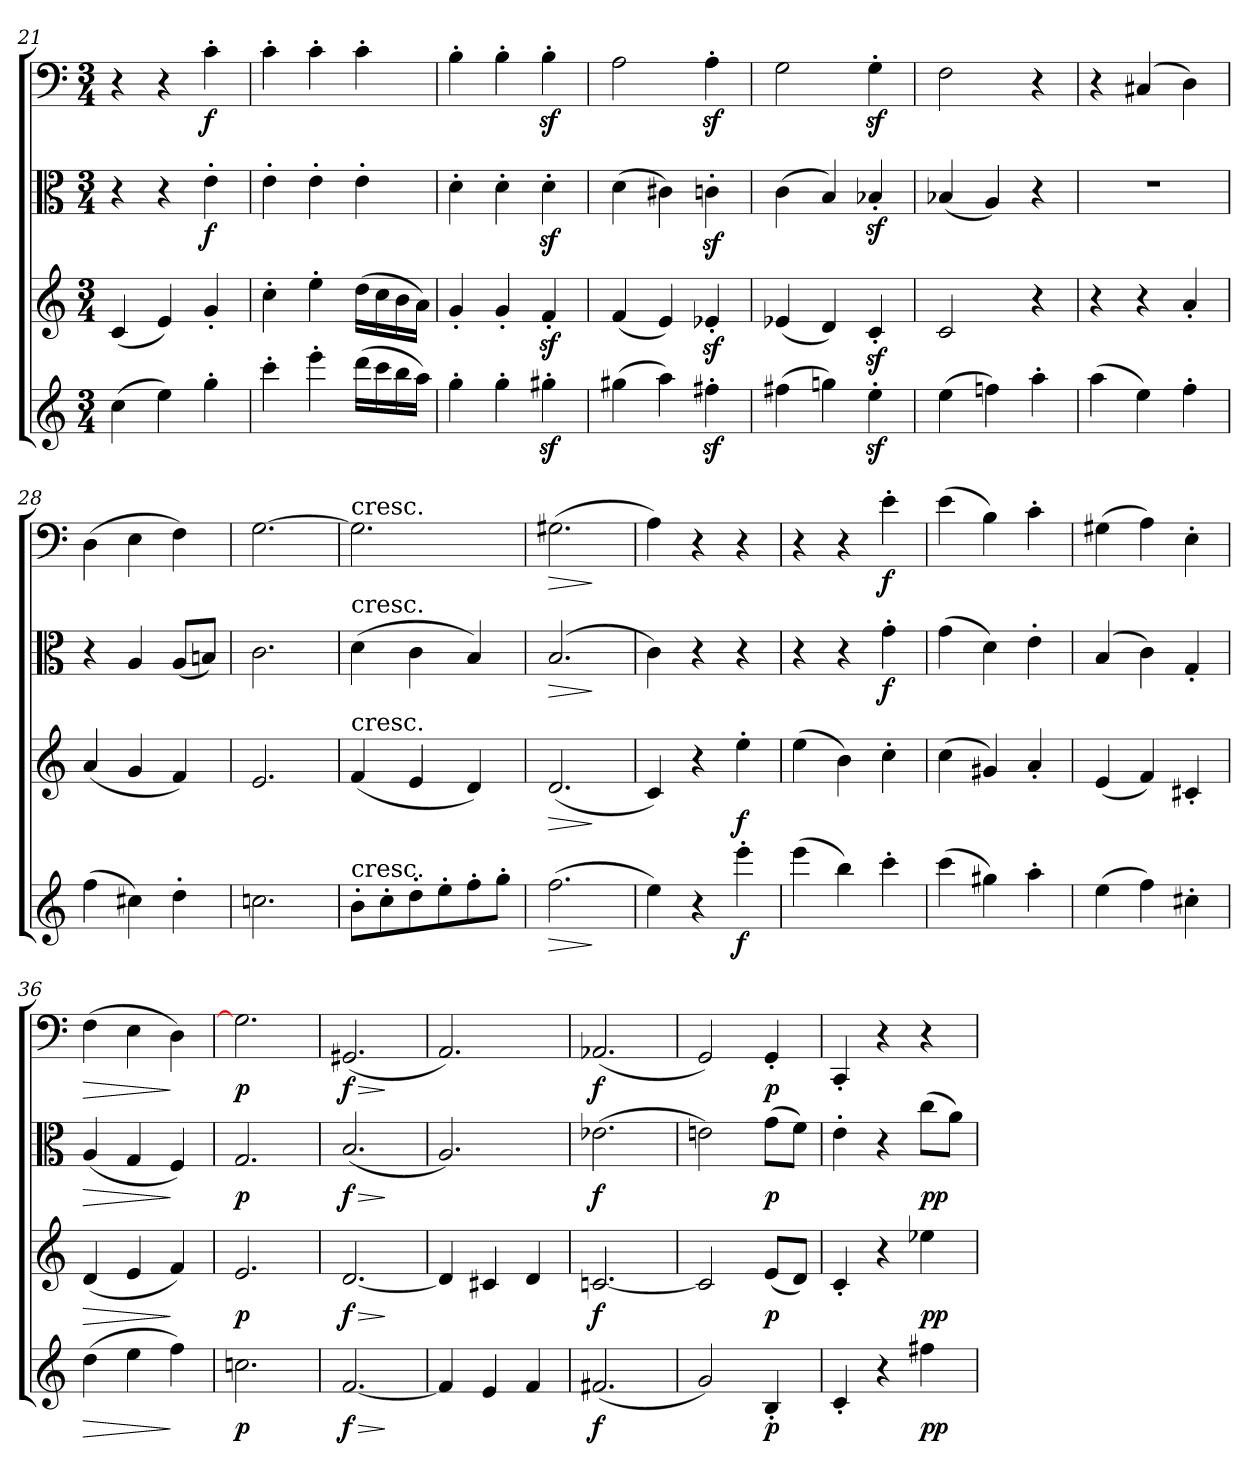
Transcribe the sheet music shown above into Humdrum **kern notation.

**kern	**dynam	**kern	**dynam	**kern	**dynam	**kern	**dynam
*part4	*part4	*part3	*part3	*part2	*part2	*part1	*part1
*staff4	*staff4	*staff3	*staff3	*staff2	*staff2	*staff1	*staff1
*clefG2	*	*clefG2	*	*clefC3	*	*clefF4	*
*k[]	*	*k[]	*	*k[]	*	*k[]	*
*C:	*	*C:	*	*C:	*	*C:	*
*M3/4	*	*M3/4	*	*M3/4	*	*M3/4	*
=21	=21	=21	=21	=21	=21	=21	=21
(4cc\	.	(4c/	.	4r	.	4r	.
4ee\)	.	4e/)	.	4r	.	4r	.
4gg'\	.	4g'/	.	4e'\	f	4c'\	f
=22	=22	=22	=22	=22	=22	=22	=22
4ccc'\	.	4cc'\	.	4e'\	.	4c'\	.
4eee'\	.	4ee'\	.	4e'\	.	4c'\	.
(16ddd\LL	.	(16dd\LL	.	4e'\	.	4c'\	.
16ccc\	.	16cc\	.	.	.	.	.
16bb\	.	16b\	.	.	.	.	.
16aa\JJ)	.	16a\JJ)	.	.	.	.	.
=23	=23	=23	=23	=23	=23	=23	=23
4gg'\	.	4g'/	.	4d'\	.	4B'\	.
4gg'\	.	4g'/	.	4d'\	.	4B'\	.
4gg#Xz'\	.	4fz'/	.	4dz'\	.	4Bz'\	.
=24	=24	=24	=24	=24	=24	=24	=24
(4gg#X\	.	(4f/	.	(4d\	.	2A\	.
4aa\)	.	4e/)	.	4c#X\)	.	.	.
4ff#Xz'\	.	4e-Xz'/	.	4cnz'\	.	4Az'\	.
=25	=25	=25	=25	=25	=25	=25	=25
(4ff#X\	.	(4e-X/	.	(4c\	.	2G\	.
4ggn\)	.	4d/)	.	4B/)	.	.	.
4eez'\	.	4cz'/	.	4B-Xz'/	.	4Gz'\	.
=26	=26	=26	=26	=26	=26	=26	=26
(4ee\	.	2c/	.	(4B-X/	.	2F\	.
4ffn\)	.	.	.	4A/)	.	.	.
4aa'\	.	4r	.	4r	.	4r	.
=27	=27	=27	=27	=27	=27	=27	=27
(4aa\	.	4r	.	2.r	.	4r	.
4ee\)	.	4r	.	.	.	(4C#X/	.
4ff'\	.	4a'/	.	.	.	4D\)	.
=28	=28	=28	=28	=28	=28	=28	=28
(4ff\	.	(4a/	.	4r	.	(4D\	.
4cc#X\)	.	4g/	.	4A/	.	4E\	.
4dd'\	.	4f/)	.	(8A/L	.	4F\)	.
.	.	.	.	8Bn/J)	.	.	.
=29	=29	=29	=29	=29	=29	=29	=29
2.ccn\	.	2.e/	.	2.c\	.	[2.G\	.
=30	=30	=30	=30	=30	=30	=30	=30
!	!	!	!	!	!	!LO:TX:t=cresc.	!
!	!	!	!	!LO:TX:t=cresc.	!	!	!
!	!	!LO:TX:t=cresc.	!	!	!	!	!
!LO:TX:t=cresc.	!	!	!	!	!	!	!
8b'\L	.	(4f/	.	(4d\	.	2.G\]	.
8cc'\	.	.	.	.	.	.	.
8dd'\	.	4e/	.	4c\	.	.	.
8ee'\	.	.	.	.	.	.	.
8ff'\	.	4d/)	.	4B/)	.	.	.
8gg'\J	.	.	.	.	.	.	.
=31	=31	=31	=31	=31	=31	=31	=31
!	!LO:HP:b	!	!LO:HP:b	!	!LO:HP:b	!	!LO:HP:b
(2.ff\	>	(2.d/	>	(2.B/	>	(2.G#X\	>
.	]	.	]	.	]	.	]
=32	=32	=32	=32	=32	=32	=32	=32
4ee\)	.	4c/)	.	4c\)	.	4A\)	.
4r	.	4r	.	4r	.	4r	.
4eee'\	f	4ee'\	f	4r	.	4r	.
=33	=33	=33	=33	=33	=33	=33	=33
(4eee\	.	(4ee\	.	4r	.	4r	.
4bb\)	.	4b\)	.	4r	.	4r	.
4ccc'\	.	4cc'\	.	4g'\	f	4e'\	f
=34	=34	=34	=34	=34	=34	=34	=34
(4ccc\	.	(4cc\	.	(4g\	.	(4e\	.
4gg#X\)	.	4g#X/)	.	4d\)	.	4B\)	.
4aa'\	.	4a'/	.	4e'\	.	4c'\	.
=35	=35	=35	=35	=35	=35	=35	=35
(4ee\	.	(4e/	.	(4B/	.	(4G#X\	.
4ff\)	.	4f/)	.	4c\)	.	4A\)	.
4cc#X'\	.	4c#X'/	.	4G'/	.	4E'\	.
=36	=36	=36	=36	=36	=36	=36	=36
!	!LO:HP:b	!	!LO:HP:b	!	!LO:HP:b	!	!LO:HP:b
(4dd\	>	(4d/	>	(4A/	>	(4F\	>
4ee\	.	4e/	.	4G/	.	4E\	.
4ff\)	]	4f/)	]	4F/)	]	4D\)	]
=37	=37	=37	=37	=37	=37	=37	=37
2.ccn\	p	2.e/	p	2.G/	p	2.Gn\]	p
=38	=38	=38	=38	=38	=38	=38	=38
!	!LO:HP:b	!	!LO:HP:b	!	!LO:HP:b	!	!LO:HP:b
[2.f/	> f	[2.d/	> f	(2.B/	> f	(2.GG#X/	> f
.	]	.	]	.	]	.	]
=39	=39	=39	=39	=39	=39	=39	=39
4f/]	.	4d/]	.	2.A/)	.	2.AA/)	.
4e/	.	4c#X/	.	.	.	.	.
4f/	.	4d/	.	.	.	.	.
=40	=40	=40	=40	=40	=40	=40	=40
(2.f#X/	f	[2.cn/	f	(2.e-X\	f	(2.AA-X/	f
=41	=41	=41	=41	=41	=41	=41	=41
2g/)	.	2c/]	.	2en\)	.	2GG/)	.
4B'/	p	(8e/L	p	(8g\L	p	4GG'/	p
.	.	8d/J)	.	8f\J)	.	.	.
=42	=42	=42	=42	=42	=42	=42	=42
4c'/	.	4c'/	.	4e'\	.	4CC'/	.
4r	.	4r	.	4r	.	4r	.
4ff#X\	pp	4ee-X\	pp	(8cc\L	pp	4r	.
.	.	.	.	8a\J)	.	.	.
=	=	=	=	=	=	=	=
*-	*-	*-	*-	*-	*-	*-	*-
